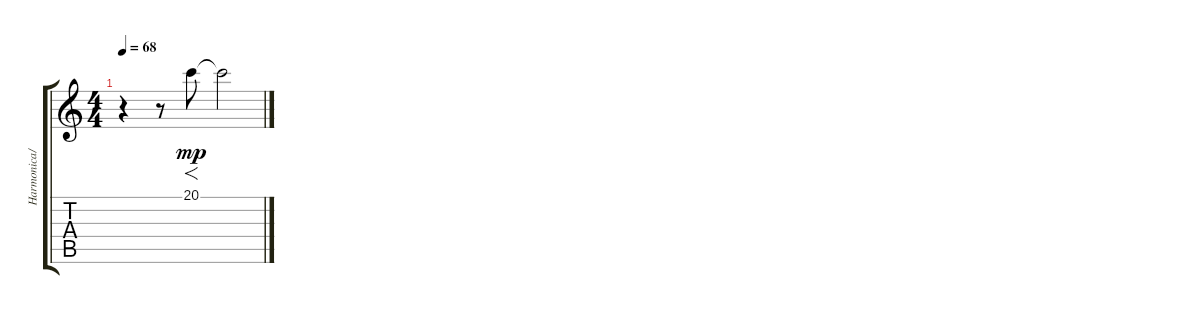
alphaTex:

\track ("Harmonica/Guitar 2" "Harmonica/") {instrument harmonica}
\staff {score tabs}
\tuning (E4 B3 G3 D3 A2 E2) {hide}
\ts (4 4)
\tempo 68
\clef g2
\ks c
r.4{dy mp} r.8 20.1.8{f} 20.1{t}.2
